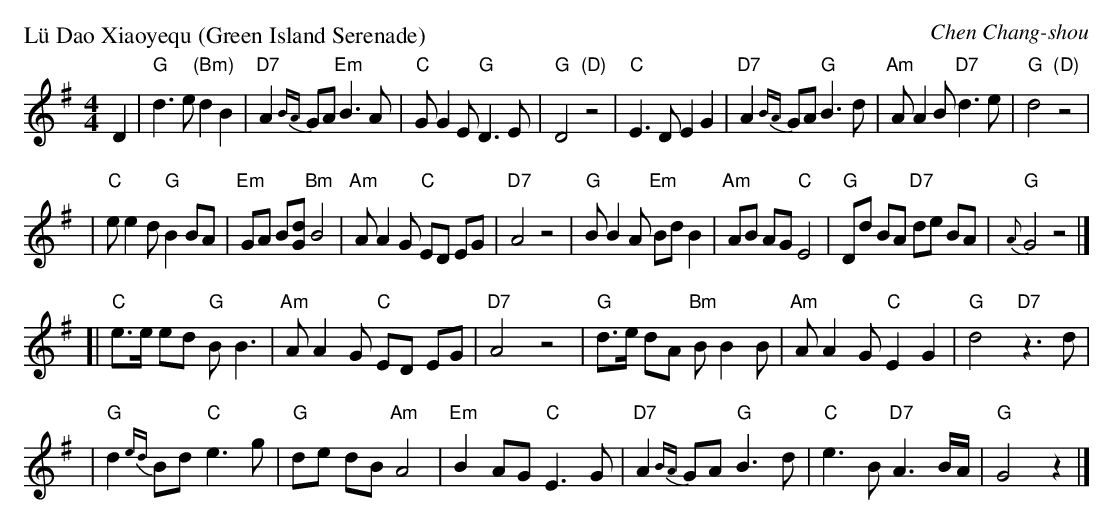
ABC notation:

X:1
P: L\"u Dao Xiaoyequ (Green Island Serenade)
C: Chen Chang-shou
M: 4/4
L: 1/8
K: G
D2 \
| "G"d3 e "(Bm)"d2 B2 | "D7"A2 {BA}GA "Em"B3 A \
| "C"GG2 E "G"D3 E | "G"D4 "(D)"z4 \
| "C"E3 D E2 G2 | "D7"A2 {BA}GA "G"B3 d \
| "Am"AA2 B "D7"d3 e | "G"d4 "(D)"z4 |
| "C"ee2 d "G"B2 BA | "Em"GA B[dG] "Bm"B4 \
| "Am"AA2 G "C"ED EG | "D7"A4 z4 \
| "G"BB2 A "Em"Bd B2 | "Am"AB AG "C"E4 \
| "G"Dd BA "D7"de BA | "G"{A}G4 z4 |]
[|"C"e>e ed "G"B B3 | "Am"AA2 G "C"ED EG | "D7"A4 z4 \
| "G"d>e dA "Bm"BB2 B | "Am"AA2 G "C"E2 G2 | "G"d4 "D7"z3d |
| "G"d2 {ed}Bd "C"e3 g | "G"de dB "Am"A4 \
| "Em"B2 AG "C"E3 G | "D7"A2 {BA}GA "G"B3d \
| "C"e3 B "D7"A3 B/A/ | "G"G4 z2 |]
